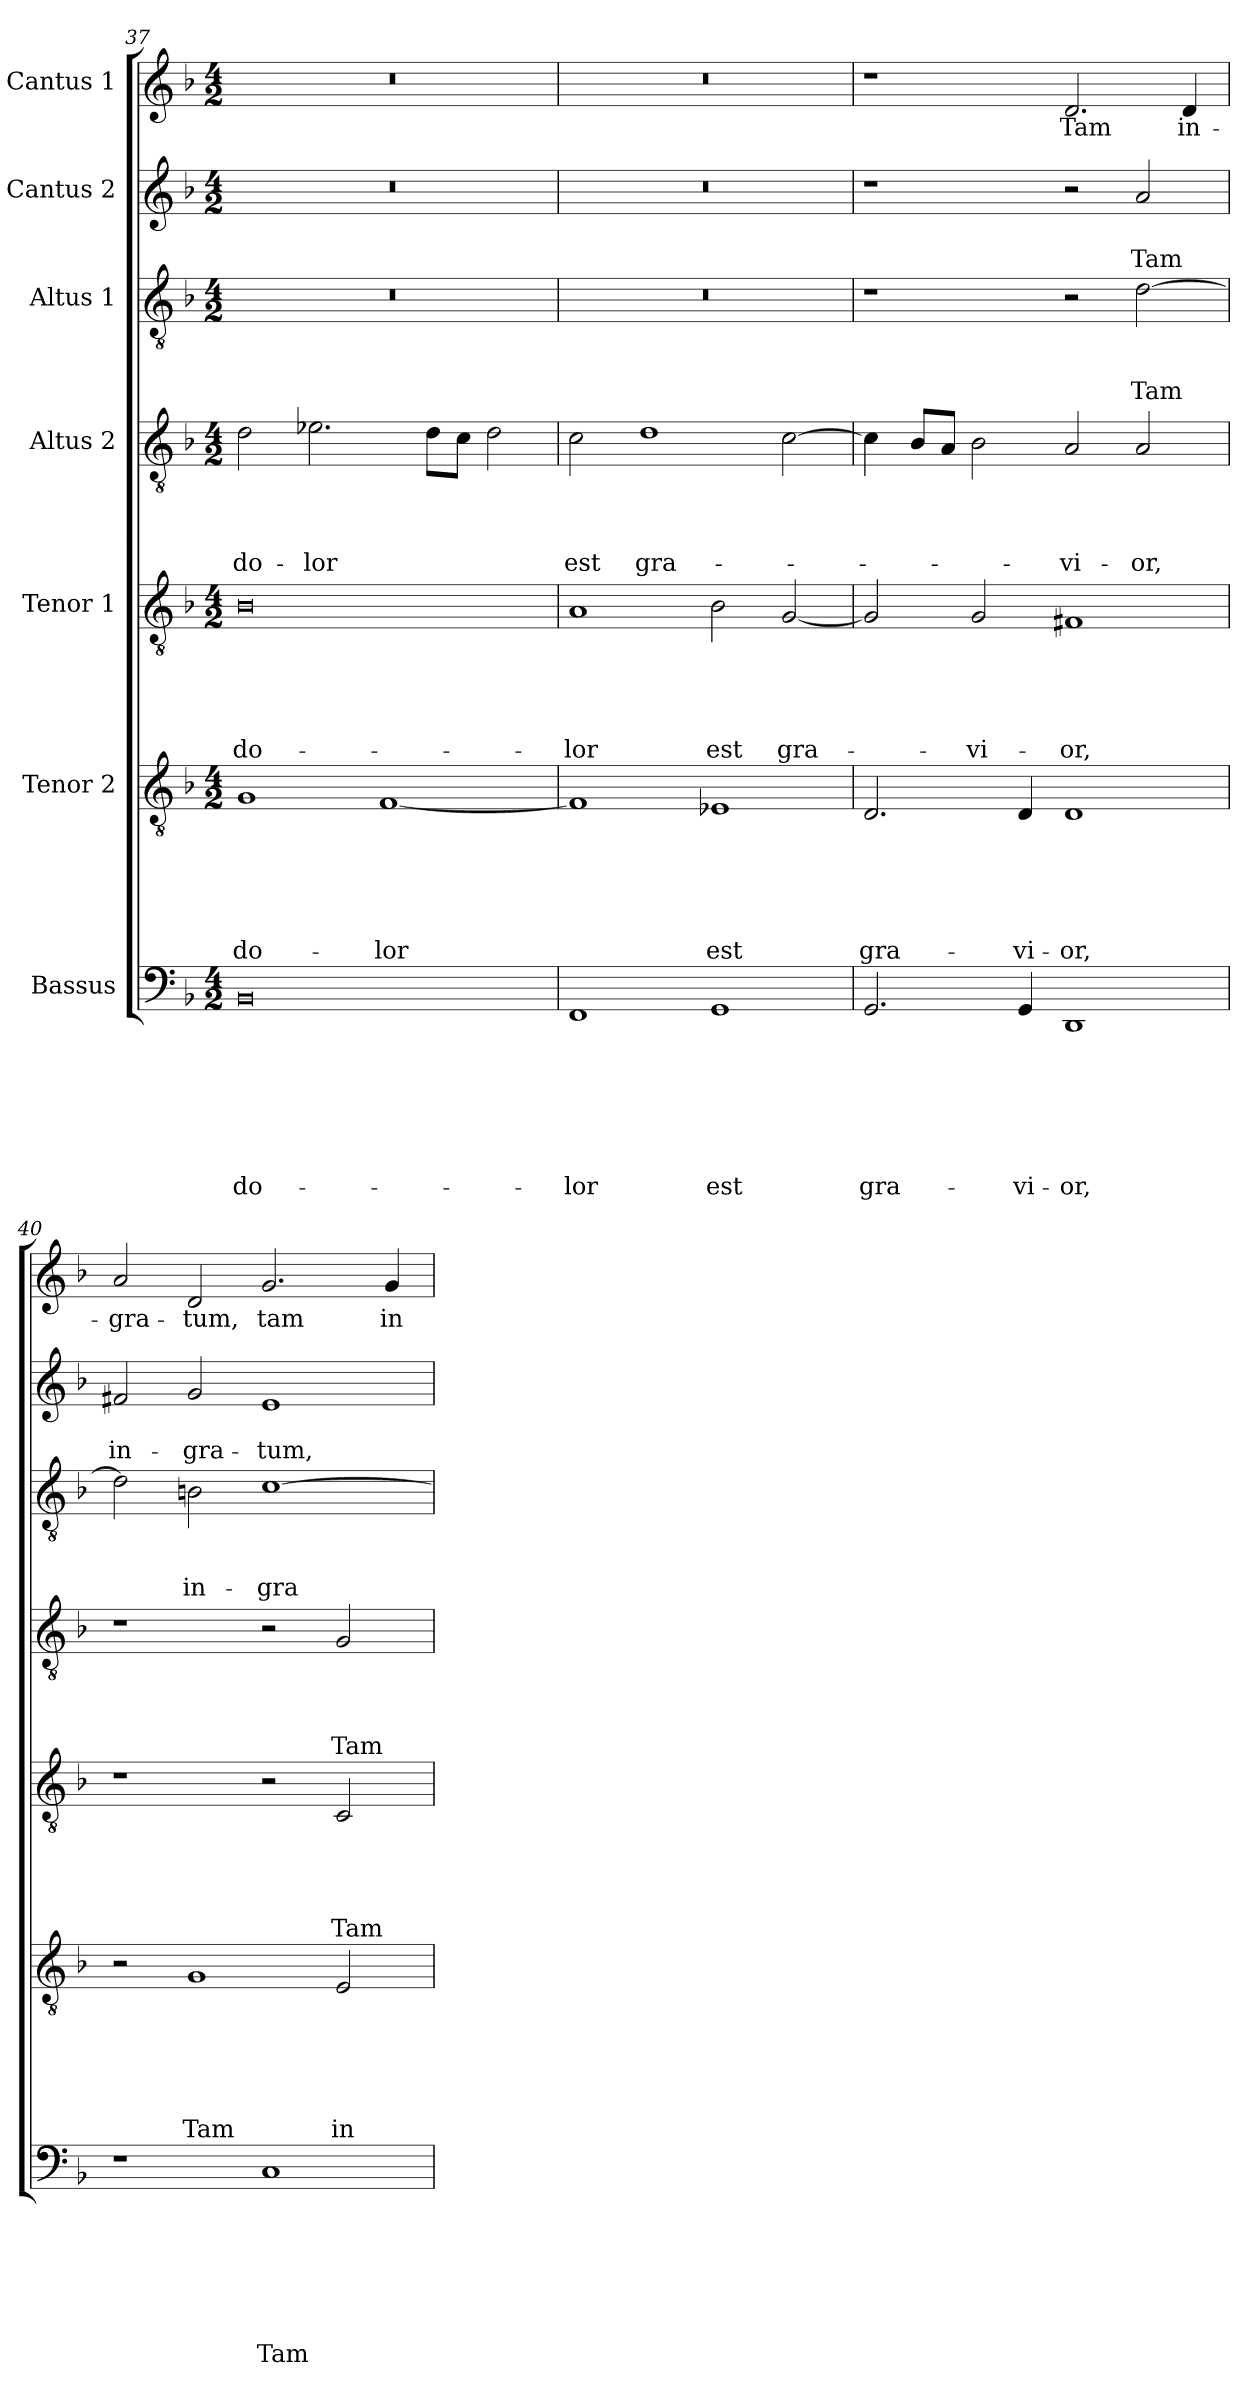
**kern	**text	**text	**text	**text	**text	**text	**text	**kern	**text	**text	**text	**text	**text	**text	**kern	**text	**text	**text	**text	**text	**kern	**text	**text	**text	**text	**kern	**text	**text	**text	**kern	**text	**text	**kern	**text
*part7	*part7	*part7	*part7	*part7	*part7	*part7	*part7	*part6	*part6	*part6	*part6	*part6	*part6	*part6	*part5	*part5	*part5	*part5	*part5	*part5	*part4	*part4	*part4	*part4	*part4	*part3	*part3	*part3	*part3	*part2	*part2	*part2	*part1	*part1
*staff7	*staff7	*staff7	*staff7	*staff7	*staff7	*staff7	*staff7	*staff6	*staff6	*staff6	*staff6	*staff6	*staff6	*staff6	*staff5	*staff5	*staff5	*staff5	*staff5	*staff5	*staff4	*staff4	*staff4	*staff4	*staff4	*staff3	*staff3	*staff3	*staff3	*staff2	*staff2	*staff2	*staff1	*staff1
*I"Bassus	*	*	*	*	*	*	*	*I"Tenor 2	*	*	*	*	*	*	*I"Tenor 1	*	*	*	*	*	*I"Altus 2	*	*	*	*	*I"Altus 1	*	*	*	*I"Cantus 2	*	*	*I"Cantus 1	*
*clefF4	*	*	*	*	*	*	*	*clefGv2	*	*	*	*	*	*	*clefGv2	*	*	*	*	*	*clefGv2	*	*	*	*	*clefGv2	*	*	*	*clefG2	*	*	*clefG2	*
*k[b-]	*	*	*	*	*	*	*	*k[b-]	*	*	*	*	*	*	*k[b-]	*	*	*	*	*	*k[b-]	*	*	*	*	*k[b-]	*	*	*	*k[b-]	*	*	*k[b-]	*
*d:	*	*	*	*	*	*	*	*d:	*	*	*	*	*	*	*d:	*	*	*	*	*	*d:	*	*	*	*	*d:	*	*	*	*d:	*	*	*d:	*
*M4/2	*	*	*	*	*	*	*	*M4/2	*	*	*	*	*	*	*M4/2	*	*	*	*	*	*M4/2	*	*	*	*	*M4/2	*	*	*	*M4/2	*	*	*M4/2	*
=37	=37	=37	=37	=37	=37	=37	=37	=37	=37	=37	=37	=37	=37	=37	=37	=37	=37	=37	=37	=37	=37	=37	=37	=37	=37	=37	=37	=37	=37	=37	=37	=37	=37	=37
!	!	!	!	!	!	!	!LO:LY:b	!	!	!	!	!	!	!LO:LY:b	!	!	!	!	!	!LO:LY:b	!	!	!	!	!LO:LY:b	!	!	!	!	!	!	!	!	!
0BB-	.	.	.	.	.	.	do-	1G	.	.	.	.	.	do-	0B-	.	.	.	.	do-	2d\	.	.	.	do-	0r	.	.	.	0r	.	.	0r	.
!	!	!	!	!	!	!	!	!	!	!	!	!	!	!	!	!	!	!	!	!	!	!	!	!	!LO:LY:b	!	!	!	!	!	!	!	!	!
.	.	.	.	.	.	.	.	.	.	.	.	.	.	.	.	.	.	.	.	.	2.e-X\	.	.	.	-lor	.	.	.	.	.	.	.	.	.
!	!	!	!	!	!	!	!	!	!	!	!	!	!	!LO:LY:b	!	!	!	!	!	!	!	!	!	!	!	!	!	!	!	!	!	!	!	!
.	.	.	.	.	.	.	.	[1F	.	.	.	.	.	-lor	.	.	.	.	.	.	.	.	.	.	.	.	.	.	.	.	.	.	.	.
.	.	.	.	.	.	.	.	.	.	.	.	.	.	.	.	.	.	.	.	.	8d\L	.	.	.	.	.	.	.	.	.	.	.	.	.
.	.	.	.	.	.	.	.	.	.	.	.	.	.	.	.	.	.	.	.	.	8c\J	.	.	.	.	.	.	.	.	.	.	.	.	.
.	.	.	.	.	.	.	.	.	.	.	.	.	.	.	.	.	.	.	.	.	2d\	.	.	.	.	.	.	.	.	.	.	.	.	.
=38	=38	=38	=38	=38	=38	=38	=38	=38	=38	=38	=38	=38	=38	=38	=38	=38	=38	=38	=38	=38	=38	=38	=38	=38	=38	=38	=38	=38	=38	=38	=38	=38	=38	=38
!	!	!	!	!	!	!	!LO:LY:b	!	!	!	!	!	!	!	!	!	!	!	!	!LO:LY:b	!	!	!	!	!LO:LY:b	!	!	!	!	!	!	!	!	!
1FF	.	.	.	.	.	.	-lor	1F]	.	.	.	.	.	.	1A	.	.	.	.	-lor	2c\	.	.	.	est	0r	.	.	.	0r	.	.	0r	.
!	!	!	!	!	!	!	!	!	!	!	!	!	!	!	!	!	!	!	!	!	!	!	!	!	!LO:LY:b	!	!	!	!	!	!	!	!	!
.	.	.	.	.	.	.	.	.	.	.	.	.	.	.	.	.	.	.	.	.	1d	.	.	.	gra-	.	.	.	.	.	.	.	.	.
!	!	!	!	!	!	!	!LO:LY:b	!	!	!	!	!	!	!LO:LY:b	!	!	!	!	!	!LO:LY:b	!	!	!	!	!	!	!	!	!	!	!	!	!	!
1GG	.	.	.	.	.	.	est	1E-X	.	.	.	.	.	est	2B-\	.	.	.	.	est	.	.	.	.	.	.	.	.	.	.	.	.	.	.
!	!	!	!	!	!	!	!	!	!	!	!	!	!	!	!	!	!	!	!	!LO:LY:b	!	!	!	!	!	!	!	!	!	!	!	!	!	!
.	.	.	.	.	.	.	.	.	.	.	.	.	.	.	[2G/	.	.	.	.	gra-	[2c\	.	.	.	.	.	.	.	.	.	.	.	.	.
=39	=39	=39	=39	=39	=39	=39	=39	=39	=39	=39	=39	=39	=39	=39	=39	=39	=39	=39	=39	=39	=39	=39	=39	=39	=39	=39	=39	=39	=39	=39	=39	=39	=39	=39
!	!	!	!	!	!	!	!LO:LY:b	!	!	!	!	!	!	!LO:LY:b	!	!	!	!	!	!	!	!	!	!	!	!	!	!	!	!	!	!	!	!
2.GG/	.	.	.	.	.	.	gra-	2.D/	.	.	.	.	.	gra-	2G/]	.	.	.	.	.	4c\]	.	.	.	.	1r	.	.	.	1r	.	.	1r	.
.	.	.	.	.	.	.	.	.	.	.	.	.	.	.	.	.	.	.	.	.	8B-/L	.	.	.	.	.	.	.	.	.	.	.	.	.
.	.	.	.	.	.	.	.	.	.	.	.	.	.	.	.	.	.	.	.	.	8A/J	.	.	.	.	.	.	.	.	.	.	.	.	.
!	!	!	!	!	!	!	!	!	!	!	!	!	!	!	!	!	!	!	!	!LO:LY:b	!	!	!	!	!	!	!	!	!	!	!	!	!	!
.	.	.	.	.	.	.	.	.	.	.	.	.	.	.	2G/	.	.	.	.	-vi-	2B-\	.	.	.	.	.	.	.	.	.	.	.	.	.
!	!	!	!	!	!	!	!LO:LY:b	!	!	!	!	!	!	!LO:LY:b	!	!	!	!	!	!	!	!	!	!	!	!	!	!	!	!	!	!	!	!
4GG/	.	.	.	.	.	.	-vi-	4D/	.	.	.	.	.	-vi-	.	.	.	.	.	.	.	.	.	.	.	.	.	.	.	.	.	.	.	.
!	!	!	!	!	!	!	!LO:LY:b	!	!	!	!	!	!	!LO:LY:b	!	!	!	!	!	!LO:LY:b	!	!	!	!	!LO:LY:b	!	!	!	!	!	!	!	!	!LO:LY:b
1DD	.	.	.	.	.	.	-or,	1D	.	.	.	.	.	-or,	1F#X	.	.	.	.	-or,	2A/	.	.	.	-vi-	2r	.	.	.	2r	.	.	2.d/	Tam
!	!	!	!	!	!	!	!	!	!	!	!	!	!	!	!	!	!	!	!	!	!	!	!	!	!LO:LY:b	!	!	!	!LO:LY:b	!	!	!LO:LY:b	!	!
.	.	.	.	.	.	.	.	.	.	.	.	.	.	.	.	.	.	.	.	.	2A/	.	.	.	-or,	[2d\	.	.	Tam	2a/	.	Tam	.	.
!	!	!	!	!	!	!	!	!	!	!	!	!	!	!	!	!	!	!	!	!	!	!	!	!	!	!	!	!	!	!	!	!	!	!LO:LY:b
.	.	.	.	.	.	.	.	.	.	.	.	.	.	.	.	.	.	.	.	.	.	.	.	.	.	.	.	.	.	.	.	.	4d/	in-
=40	=40	=40	=40	=40	=40	=40	=40	=40	=40	=40	=40	=40	=40	=40	=40	=40	=40	=40	=40	=40	=40	=40	=40	=40	=40	=40	=40	=40	=40	=40	=40	=40	=40	=40
!	!	!	!	!	!	!	!	!	!	!	!	!	!	!	!	!	!	!	!	!	!	!	!	!	!	!	!	!	!	!	!	!LO:LY:b	!	!LO:LY:b
1r	.	.	.	.	.	.	.	2r	.	.	.	.	.	.	1r	.	.	.	.	.	1r	.	.	.	.	2d\]	.	.	.	2f#X/	.	in-	2a/	-gra-
!	!	!	!	!	!	!	!	!	!	!	!	!	!	!LO:LY:b	!	!	!	!	!	!	!	!	!	!	!	!	!	!	!LO:LY:b	!	!	!LO:LY:b	!	!LO:LY:b
.	.	.	.	.	.	.	.	1G	.	.	.	.	.	Tam	.	.	.	.	.	.	.	.	.	.	.	2Bn\	.	.	in-	2g/	.	-gra-	2d/	-tum,
!	!	!	!	!	!	!	!LO:LY:b	!	!	!	!	!	!	!	!	!	!	!	!	!	!	!	!	!	!	!	!	!	!LO:LY:b	!	!	!LO:LY:b	!	!LO:LY:b
1C	.	.	.	.	.	.	Tam	.	.	.	.	.	.	.	2r	.	.	.	.	.	2r	.	.	.	.	[1c	.	.	-gra-	1e	.	-tum,	2.g/	tam
!	!	!	!	!	!	!	!	!	!	!	!	!	!	!LO:LY:b	!	!	!	!	!	!LO:LY:b	!	!	!	!	!LO:LY:b	!	!	!	!	!	!	!	!	!
.	.	.	.	.	.	.	.	2E/	.	.	.	.	.	in-	2C/	.	.	.	.	Tam	2G/	.	.	.	Tam	.	.	.	.	.	.	.	.	.
!	!	!	!	!	!	!	!	!	!	!	!	!	!	!	!	!	!	!	!	!	!	!	!	!	!	!	!	!	!	!	!	!	!	!LO:LY:b
.	.	.	.	.	.	.	.	.	.	.	.	.	.	.	.	.	.	.	.	.	.	.	.	.	.	.	.	.	.	.	.	.	4g/	in-
=	=	=	=	=	=	=	=	=	=	=	=	=	=	=	=	=	=	=	=	=	=	=	=	=	=	=	=	=	=	=	=	=	=	=
*-	*-	*-	*-	*-	*-	*-	*-	*-	*-	*-	*-	*-	*-	*-	*-	*-	*-	*-	*-	*-	*-	*-	*-	*-	*-	*-	*-	*-	*-	*-	*-	*-	*-	*-
